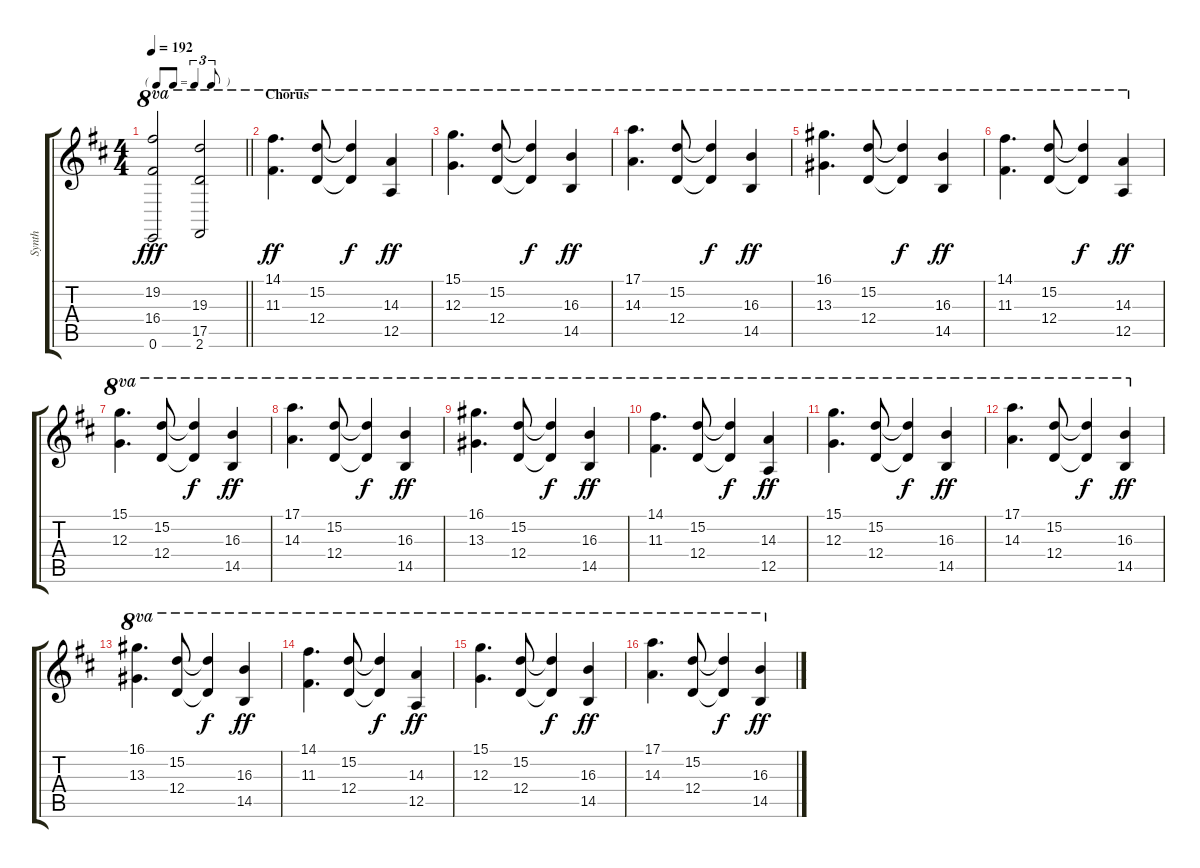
\track ("Synth" "Synth") {instrument acousticguitarnylon}
\staff {score tabs}
\tuning (E4 B3 G3 D3 A2 E2) {hide}
\ts (4 4)
\tf triplet8th
\tempo 192
\clef g2
\barLineRight lightlight
\ks bminor
(19.2 16.4 0.6{t}).2{ot 8va dy fff} (19.3 17.5 2.6).2{ot 8va} |
\section ("" "Chorus")
(14.1 11.3).4{d ot 8va dy ff} (15.2 12.4).8{ot 8va} (15.2{t} 12.4{t}).4{ot 8va dy f} (14.3 12.5).4{ot 8va dy ff} |
(15.1 12.3).4{d ot 8va} (15.2 12.4).8{ot 8va} (15.2{t} 12.4{t}).4{ot 8va dy f} (16.3 14.5).4{ot 8va dy ff} |
(17.1 14.3).4{d ot 8va} (15.2 12.4).8{ot 8va} (15.2{t} 12.4{t}).4{ot 8va dy f} (16.3 14.5).4{ot 8va dy ff} |
(16.1 13.3).4{d ot 8va} (15.2 12.4).8{ot 8va} (15.2{t} 12.4{t}).4{ot 8va dy f} (16.3 14.5).4{ot 8va dy ff} |
(14.1 11.3).4{d ot 8va} (15.2 12.4).8{ot 8va} (15.2{t} 12.4{t}).4{ot 8va dy f} (14.3 12.5).4{ot 8va dy ff} |
(15.1 12.3).4{d ot 8va} (15.2 12.4).8{ot 8va} (15.2{t} 12.4{t}).4{ot 8va dy f} (16.3 14.5).4{ot 8va dy ff} |
(17.1 14.3).4{d ot 8va} (15.2 12.4).8{ot 8va} (15.2{t} 12.4{t}).4{ot 8va dy f} (16.3 14.5).4{ot 8va dy ff} |
(16.1 13.3).4{d ot 8va} (15.2 12.4).8{ot 8va} (15.2{t} 12.4{t}).4{ot 8va dy f} (16.3 14.5).4{ot 8va dy ff} |
(14.1 11.3).4{d ot 8va} (15.2 12.4).8{ot 8va} (15.2{t} 12.4{t}).4{ot 8va dy f} (14.3 12.5).4{ot 8va dy ff} |
(15.1 12.3).4{d ot 8va} (15.2 12.4).8{ot 8va} (15.2{t} 12.4{t}).4{ot 8va dy f} (16.3 14.5).4{ot 8va dy ff} |
(17.1 14.3).4{d ot 8va} (15.2 12.4).8{ot 8va} (15.2{t} 12.4{t}).4{ot 8va dy f} (16.3 14.5).4{ot 8va dy ff} |
(16.1 13.3).4{d ot 8va} (15.2 12.4).8{ot 8va} (15.2{t} 12.4{t}).4{ot 8va dy f} (16.3 14.5).4{ot 8va dy ff} |
(14.1 11.3).4{d ot 8va} (15.2 12.4).8{ot 8va} (15.2{t} 12.4{t}).4{ot 8va dy f} (14.3 12.5).4{ot 8va dy ff} |
(15.1 12.3).4{d ot 8va} (15.2 12.4).8{ot 8va} (15.2{t} 12.4{t}).4{ot 8va dy f} (16.3 14.5).4{ot 8va dy ff} |
(17.1 14.3).4{d ot 8va} (15.2 12.4).8{ot 8va} (15.2{t} 12.4{t}).4{ot 8va dy f} (16.3 14.5).4{ot 8va dy ff}
